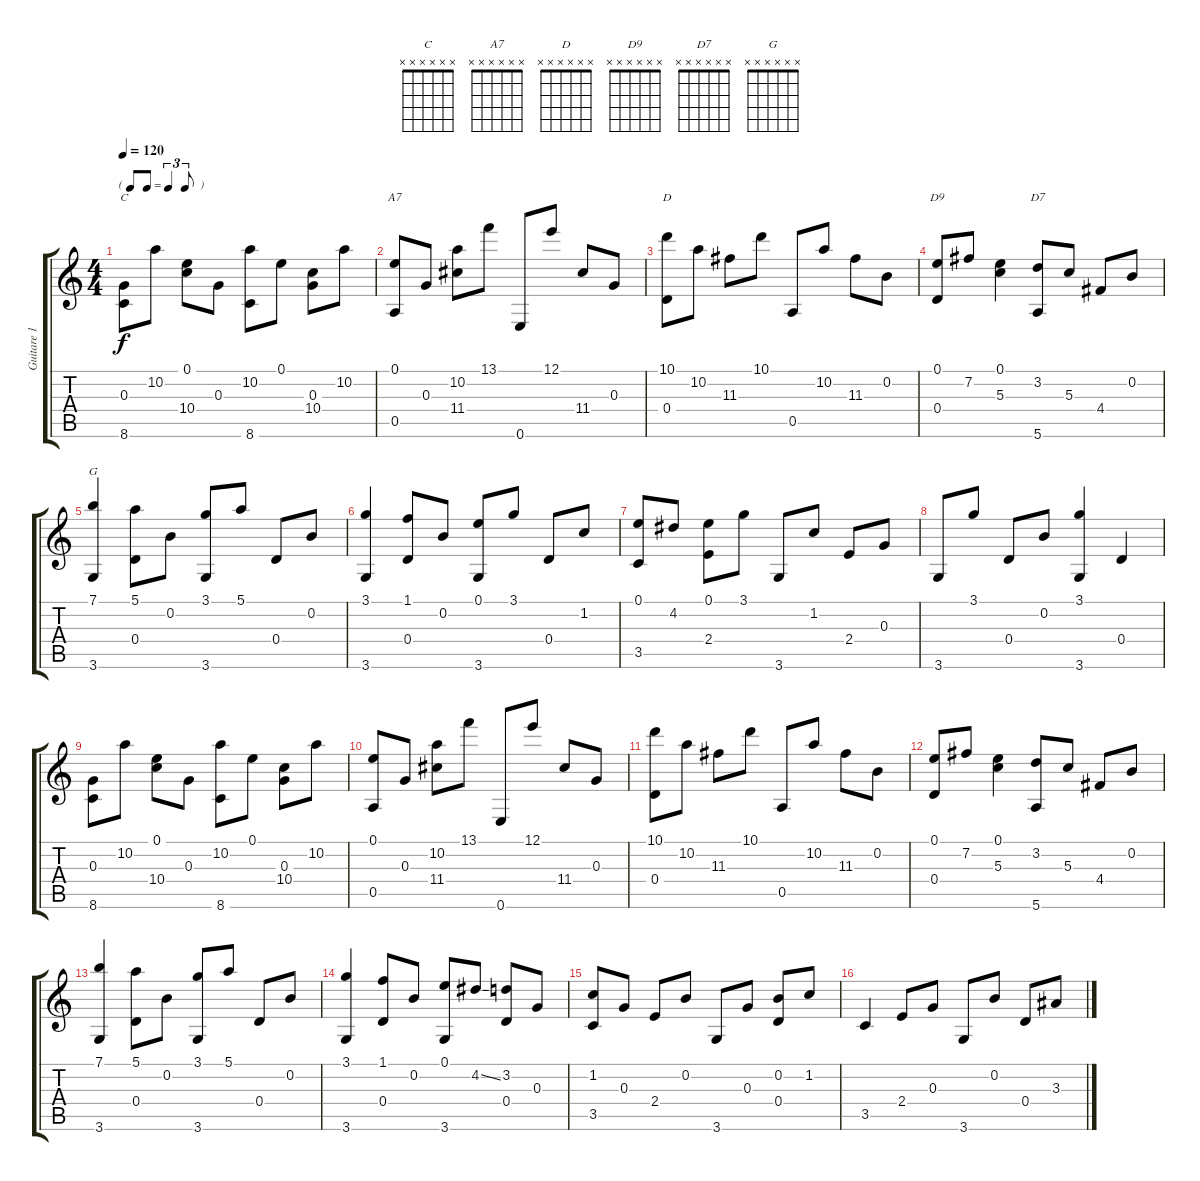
\track ("Guitare 1" "Guitare 1") {instrument acousticguitarsteel}
\staff {score tabs}
\tuning (E4 B3 G3 D3 A2 E2) {hide}
\chord ("C" x x x x x x) {firstfret 0}
\chord ("A7" x x x x x x) {firstfret 0}
\chord ("D" x x x x x x) {firstfret 0}
\chord ("D9" x x x x x x) {firstfret 0}
\chord ("D7" x x x x x x) {firstfret 0}
\chord ("G" x x x x x x) {firstfret 0}
\ts (4 4)
\tf triplet8th
\tempo 120
\clef g2
\ks c
(0.3 8.6).8{ch "C" dy f instrument acousticguitarsteel} 10.2.8 (0.1 10.4).8 0.3.8 (10.2 8.6).8 0.1.8 (0.3 10.4).8 10.2.8 |
(0.1 0.5).8{ch "A7"} 0.3.8 (10.2 11.4).8 13.1.8 0.6.8 12.1.8 11.4.8 0.3.8 |
(10.1 0.4).8{ch "D"} 10.2.8 11.3.8 10.1.8 0.5.8 10.2.8 11.3.8 0.2.8 |
(0.1 0.4).8{ch "D9"} 7.2.8 (0.1 5.3).4 (3.2 5.6).8{ch "D7"} 5.3.8 4.4.8 0.2.8 |
(7.1 3.6).4{ch "G"} (5.1 0.4).8 0.2.8 (3.1 3.6).8 5.1.8 0.4.8 0.2.8 |
(3.1 3.6).4 (1.1 0.4).8 0.2.8 (0.1 3.6).8 3.1.8 0.4.8 1.2.8 |
(0.1 3.5).8 4.2.8 (0.1 2.4).8 3.1.8 3.6.8 1.2.8 2.4.8 0.3.8 |
3.6.8 3.1.8 0.4.8 0.2.8 (3.1 3.6).4 0.4.4 |
(0.3 8.6).8 10.2.8 (0.1 10.4).8 0.3.8 (10.2 8.6).8 0.1.8 (0.3 10.4).8 10.2.8 |
(0.1 0.5).8 0.3.8 (10.2 11.4).8 13.1.8 0.6.8 12.1.8 11.4.8 0.3.8 |
(10.1 0.4).8 10.2.8 11.3.8 10.1.8 0.5.8 10.2.8 11.3.8 0.2.8 |
(0.1 0.4).8 7.2.8 (0.1 5.3).4 (3.2 5.6).8 5.3.8 4.4.8 0.2.8 |
(7.1 3.6).4 (5.1 0.4).8 0.2.8 (3.1 3.6).8 5.1.8 0.4.8 0.2.8 |
(3.1 3.6).4 (1.1 0.4).8 0.2.8 (0.1 3.6).8 4.2{ss}.8 (3.2 0.4).8 0.3.8 |
(1.2 3.5).8 0.3.8 2.4.8 0.2.8 3.6.8 0.3.8 (0.2 0.4).8 1.2.8 |
3.5.4 2.4.8 0.3.8 3.6.8 0.2.8 0.4.8 3.3{ss}.8
